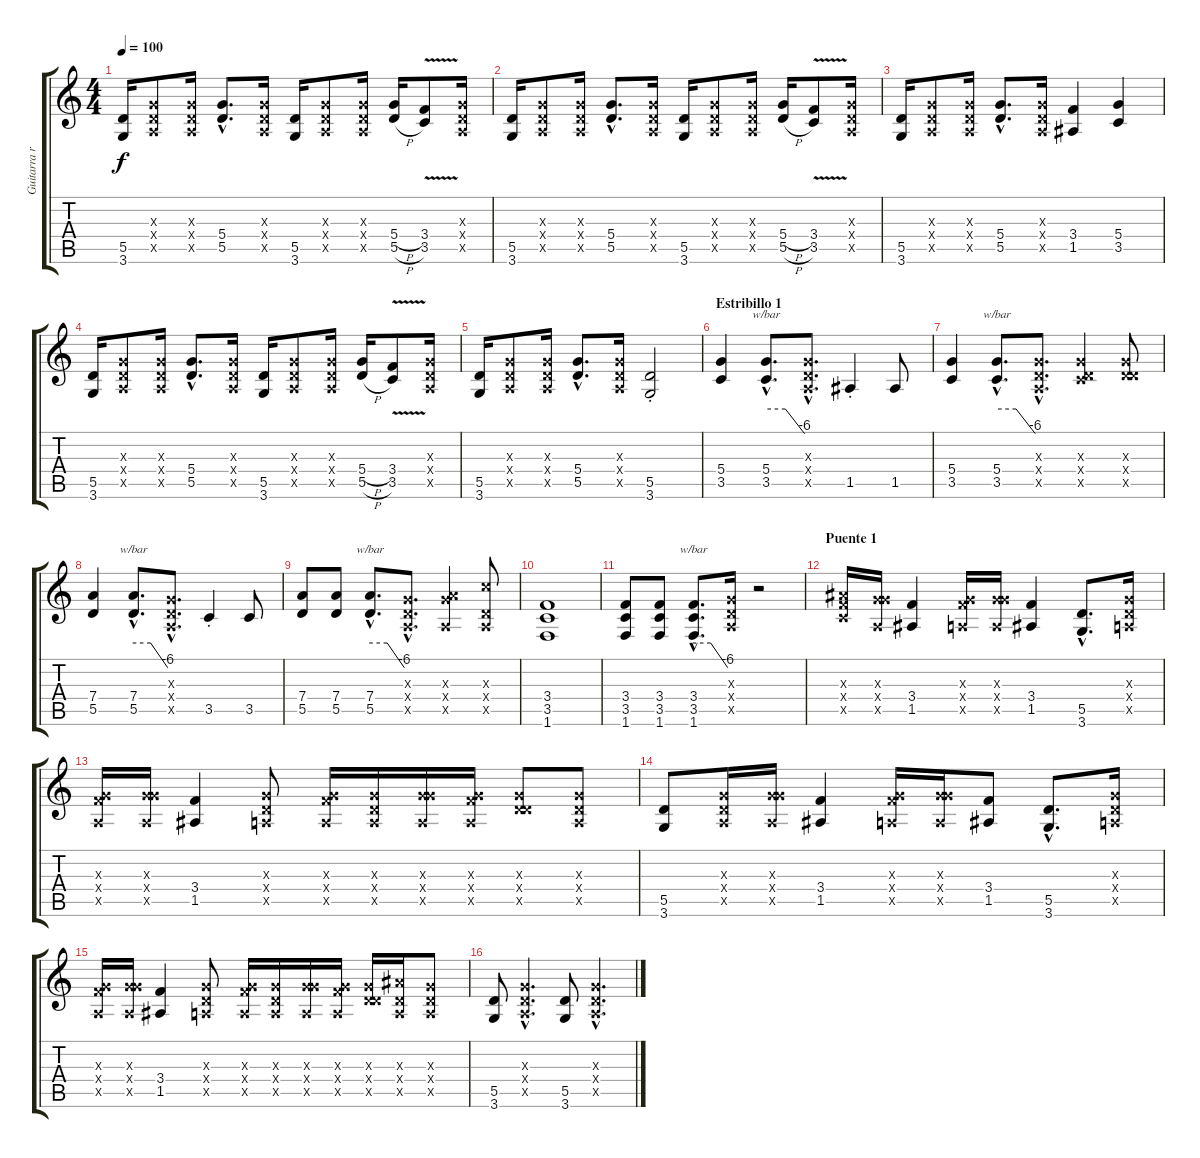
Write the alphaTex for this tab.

\track ("Guitarra rítmica" "Guitarra r") {instrument distortionguitar}
\staff {score tabs}
\tuning (E4 B3 G3 D3 A2 E2) {hide}
\ts (4 4)
\tempo 100
\clef g2
\ks c
(5.5 3.6).16{dy f} (0.3{x} 0.4{x} 0.5{x}).8 (0.3{x} 0.4{x} 0.5{x}).16 (5.4{hac} 5.5{hac}).8{d} (0.3{x} 0.4{x} 0.5{x}).16 (5.5 3.6).16 (0.3{x} 0.4{x} 0.5{x}).8 (0.3{x} 0.4{x} 0.5{x}).16 (5.4{h} 5.5{h}).16 (3.4{v} 3.5{v}).8 (0.3{x} 0.4{x} 0.5{x}).16 |
(5.5 3.6).16 (0.3{x} 0.4{x} 0.5{x}).8 (0.3{x} 0.4{x} 0.5{x}).16 (5.4{hac} 5.5{hac}).8{d} (0.3{x} 0.4{x} 0.5{x}).16 (5.5 3.6).16 (0.3{x} 0.4{x} 0.5{x}).8 (0.3{x} 0.4{x} 0.5{x}).16 (5.4{h} 5.5{h}).16 (3.4{v} 3.5{v}).8 (0.3{x} 0.4{x} 0.5{x}).16 |
(5.5 3.6).16 (0.3{x} 0.4{x} 0.5{x}).8 (0.3{x} 0.4{x} 0.5{x}).16 (5.4{hac} 5.5{hac}).8{d} (0.3{x} 0.4{x} 0.5{x}).16 (3.4 1.5).4 (5.4 3.5).4 |
(5.5 3.6).16 (0.3{x} 0.4{x} 0.5{x}).8 (0.3{x} 0.4{x} 0.5{x}).16 (5.4{hac} 5.5{hac}).8{d} (0.3{x} 0.4{x} 0.5{x}).16 (5.5 3.6).16 (0.3{x} 0.4{x} 0.5{x}).8 (0.3{x} 0.4{x} 0.5{x}).16 (5.4{h} 5.5{h}).16 (3.4{v} 3.5{v}).8 (0.3{x} 0.4{x} 0.5{x}).16 |
(5.5 3.6).16 (0.3{x} 0.4{x} 0.5{x}).8 (0.3{x} 0.4{x} 0.5{x}).16 (5.4{hac} 5.5{hac}).8{d} (0.3{x} 0.4{x} 0.5{x}).16 (5.5{st} 3.6{st}).2 |
\section ("" "Estribillo 1")
(5.4 3.5).4 (5.4{hac} 3.5{hac}).8{d tbe (custom default 0 0 30 0 60 -24)} (0.3{hac x} 0.4{hac x} 0.5{hac x}).8{d} 1.5{st}.4 1.5.8 |
(5.4 3.5).4 (5.4{hac} 3.5{hac}).8{d tbe (custom default 0 0 30 0 60 -24)} (0.3{hac x} 0.4{hac x} 0.5{hac x}).8{d} (0.3{x} 0.4{x} 3.5{x}).4 (0.3{x} 0.4{x} 5.5{x}).8 |
(7.4 5.5).4 (7.4{hac} 5.5{hac}).8{d tbe (custom default 0 0 30 0 60 -24)} (0.3{hac x} 0.4{hac x} 0.5{hac x}).8{d} 3.5{st}.4 3.5.8 |
(7.4 5.5).8 (7.4 5.5).8 (7.4{hac} 5.5{hac}).8{d tbe (custom default 0 0 30 0 60 -24)} (0.3{hac x} 0.4{hac x} 0.5{hac x}).8{d} (0.3{x} 7.4{x} 0.5{x}).4 (5.3{x} 0.4{x} 0.5{x}).8 |
(3.4 3.5 1.6).1 |
(3.4 3.5 1.6).8 (3.4 3.5 1.6).8 (3.4{hac} 3.5{hac} 1.6{hac}).8{d tbe (custom default 0 0 30 0 60 -24)} (0.3{x} 0.4{x} 0.5{x}).16 r.2 |
\section ("" "Puente 1")
(3.3{x} 3.4{x} 3.5{x}).16 (0.3{x} 5.4{x} 0.5{x}).16 (3.4 1.5).4 (0.3{x} 3.4{x} 0.5{x}).16 (0.3{x} 5.4{x} 0.5{x}).16 (3.4 1.5).4 (5.5{hac} 3.6{hac}).8{d} (0.3{x} 0.4{x} 0.5{x}).16 |
(0.3{x} 3.4{x} 0.5{x}).16 (0.3{x} 5.4{x} 0.5{x}).16 (3.4 1.5).4 (0.3{x} 0.4{x} 0.5{x}).8 (0.3{x} 3.4{x} 0.5{x}).16 (0.3{x} 0.4{x} 0.5{x}).16 (0.3{x} 5.4{x} 0.5{x}).16 (0.3{x} 3.4{x} 0.5{x}).16 (0.3{x} 0.4{x} 5.5{x}).8 (0.3{x} 0.4{x} 0.5{x}).8 |
(5.5 3.6).8 (0.3{x} 0.4{x} 0.5{x}).16 (0.3{x} 5.4{x} 0.5{x}).16 (3.4 1.5).4 (0.3{x} 3.4{x} 0.5{x}).16 (0.3{x} 5.4{x} 0.5{x}).16 (3.4 1.5).8 (5.5{hac} 3.6{hac}).8{d} (0.3{x} 0.4{x} 0.5{x}).16 |
(0.3{x} 3.4{x} 0.5{x}).16 (0.3{x} 5.4{x} 0.5{x}).16 (3.4 1.5).4 (0.3{x} 0.4{x} 0.5{x}).8 (0.3{x} 3.4{x} 0.5{x}).16 (0.3{x} 0.4{x} 0.5{x}).16 (0.3{x} 5.4{x} 0.5{x}).16 (0.3{x} 3.4{x} 0.5{x}).16 (0.3{x} 0.4{x} 5.5{x}).16 (3.3{x} 0.4{x} 0.5{x}).16 (0.3{x} 0.4{x} 0.5{x}).8 |
(5.5 3.6).8 (0.3{hac x} 0.4{hac x} 0.5{hac x}).4{d} (5.5 3.6).8 (0.3{hac x} 0.4{hac x} 0.5{hac x}).4{d}
